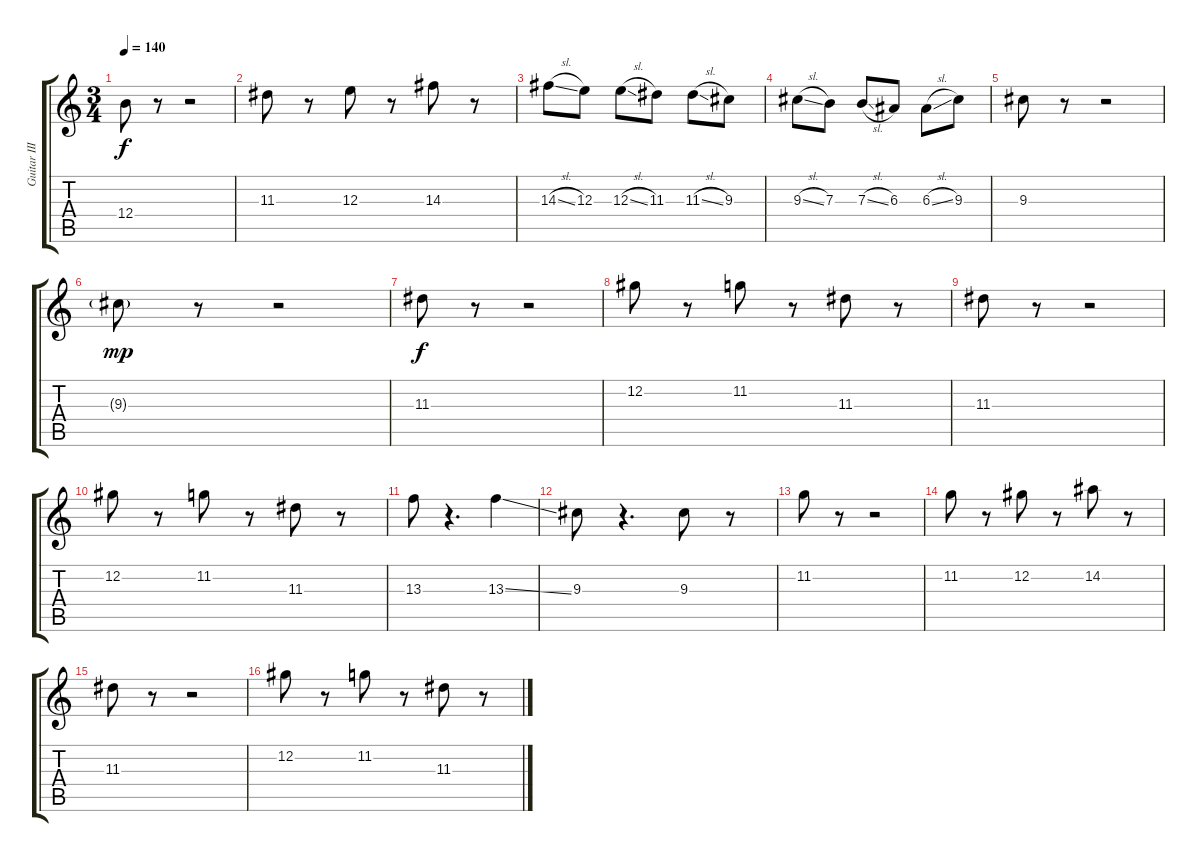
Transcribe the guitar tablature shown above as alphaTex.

\track ("Guitar III" "Guitar III") {instrument electricguitarjazz}
\staff {score tabs}
\tuning (Db4 Ab3 E3 B2 Gb2 Db2) {hide}
\ts (3 4)
\tempo 140
\clef g2
\ks c
12.4.8{dy f} r.8 r.2 |
11.3.8 r.8 12.3.8 r.8 14.3.8 r.8 |
14.3{sl}.8 12.3.8 12.3{sl}.8 11.3.8 11.3{sl}.8 9.3.8 |
9.3{sl}.8 7.3.8 7.3{sl}.8 6.3.8 6.3{sl}.8 9.3.8 |
9.3.8 r.8 r.2 |
9.3{g}.8{dy mp} r.8 r.2 |
11.3.8{dy f} r.8 r.2 |
12.2.8 r.8 11.2.8 r.8 11.3.8 r.8 |
11.3.8 r.8 r.2 |
12.2.8 r.8 11.2.8 r.8 11.3.8 r.8 |
13.3.8 r.4{d} 13.3{ss}.4 |
9.3.8 r.4{d} 9.3.8 r.8 |
11.2.8 r.8 r.2 |
11.2.8 r.8 12.2.8 r.8 14.2.8 r.8 |
11.3.8 r.8 r.2 |
12.2.8 r.8 11.2.8 r.8 11.3.8 r.8
